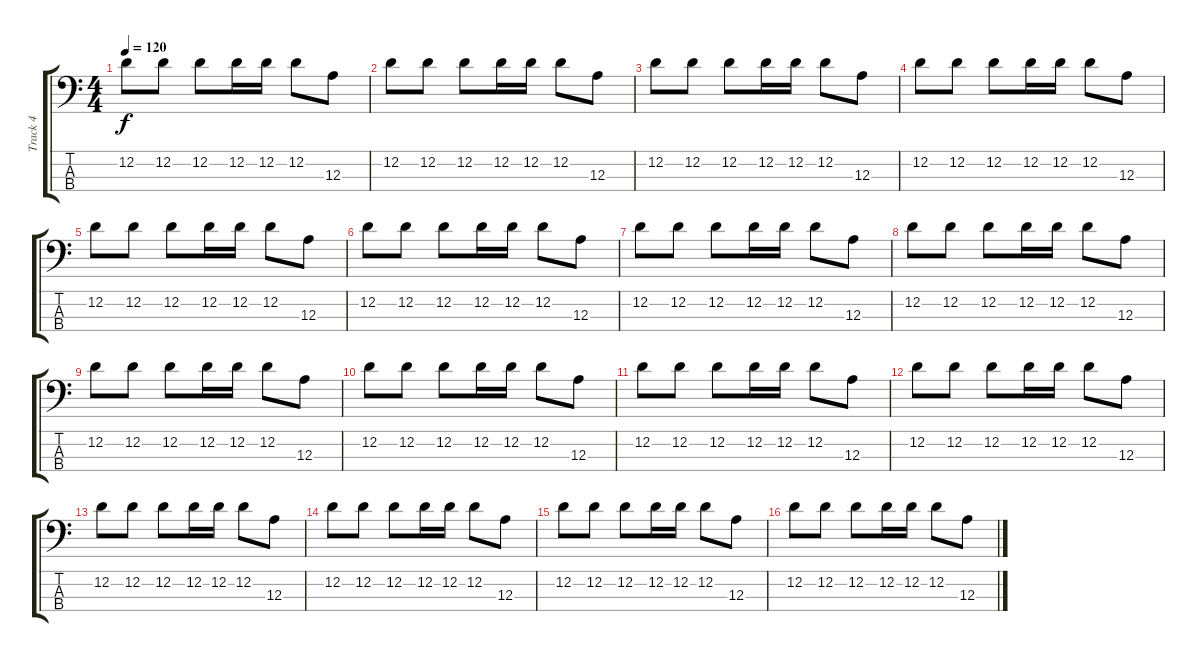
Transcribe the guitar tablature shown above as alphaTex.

\track ("Track 4" "Track 4") {instrument electricbassfinger}
\staff {score tabs}
\tuning (G2 D2 A1 E1) {hide}
\ts (4 4)
\tempo 120
\clef f4
\ks c
12.2.8{dy f} 12.2.8 12.2.8 12.2.16 12.2.16 12.2.8 12.3.8 |
12.2.8 12.2.8 12.2.8 12.2.16 12.2.16 12.2.8 12.3.8 |
12.2.8 12.2.8 12.2.8 12.2.16 12.2.16 12.2.8 12.3.8 |
12.2.8 12.2.8 12.2.8 12.2.16 12.2.16 12.2.8 12.3.8 |
12.2.8 12.2.8 12.2.8 12.2.16 12.2.16 12.2.8 12.3.8 |
12.2.8 12.2.8 12.2.8 12.2.16 12.2.16 12.2.8 12.3.8 |
12.2.8 12.2.8 12.2.8 12.2.16 12.2.16 12.2.8 12.3.8 |
12.2.8 12.2.8 12.2.8 12.2.16 12.2.16 12.2.8 12.3.8 |
12.2.8 12.2.8 12.2.8 12.2.16 12.2.16 12.2.8 12.3.8 |
12.2.8 12.2.8 12.2.8 12.2.16 12.2.16 12.2.8 12.3.8 |
12.2.8 12.2.8 12.2.8 12.2.16 12.2.16 12.2.8 12.3.8 |
12.2.8 12.2.8 12.2.8 12.2.16 12.2.16 12.2.8 12.3.8 |
12.2.8 12.2.8 12.2.8 12.2.16 12.2.16 12.2.8 12.3.8 |
12.2.8 12.2.8 12.2.8 12.2.16 12.2.16 12.2.8 12.3.8 |
12.2.8 12.2.8 12.2.8 12.2.16 12.2.16 12.2.8 12.3.8 |
12.2.8 12.2.8 12.2.8 12.2.16 12.2.16 12.2.8 12.3.8
